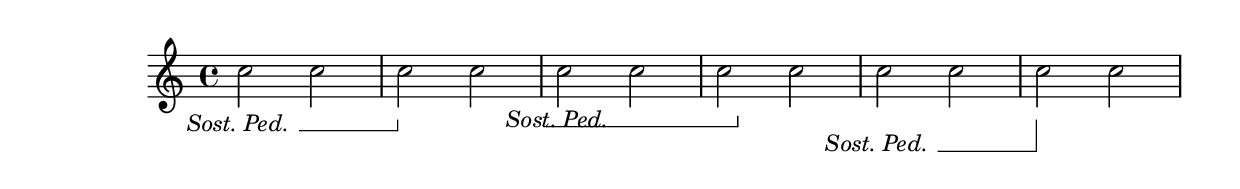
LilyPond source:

%% Do not edit this file; it is auto-generated from input/new
%% This file is in the public domain.
\version "2.13.1"

\header {
  lsrtags = "keyboards, tweaks-and-overrides"
  texidoc = "The appearance of pedal brackets may be altered in
different ways."
  doctitle = "Fine-tuning pedal brackets"
} % begin verbatim


\paper { ragged-right = ##f }
\relative c'' {
  c2\sostenutoOn c
  c2\sostenutoOff c
  \once \override Staff.PianoPedalBracket #'shorten-pair = #'(-7 . -2)
  c2\sostenutoOn c
  c2\sostenutoOff c
  \once \override Staff.PianoPedalBracket #'edge-height = #'(0 . 3)
  c2\sostenutoOn c
  c2\sostenutoOff c
}
